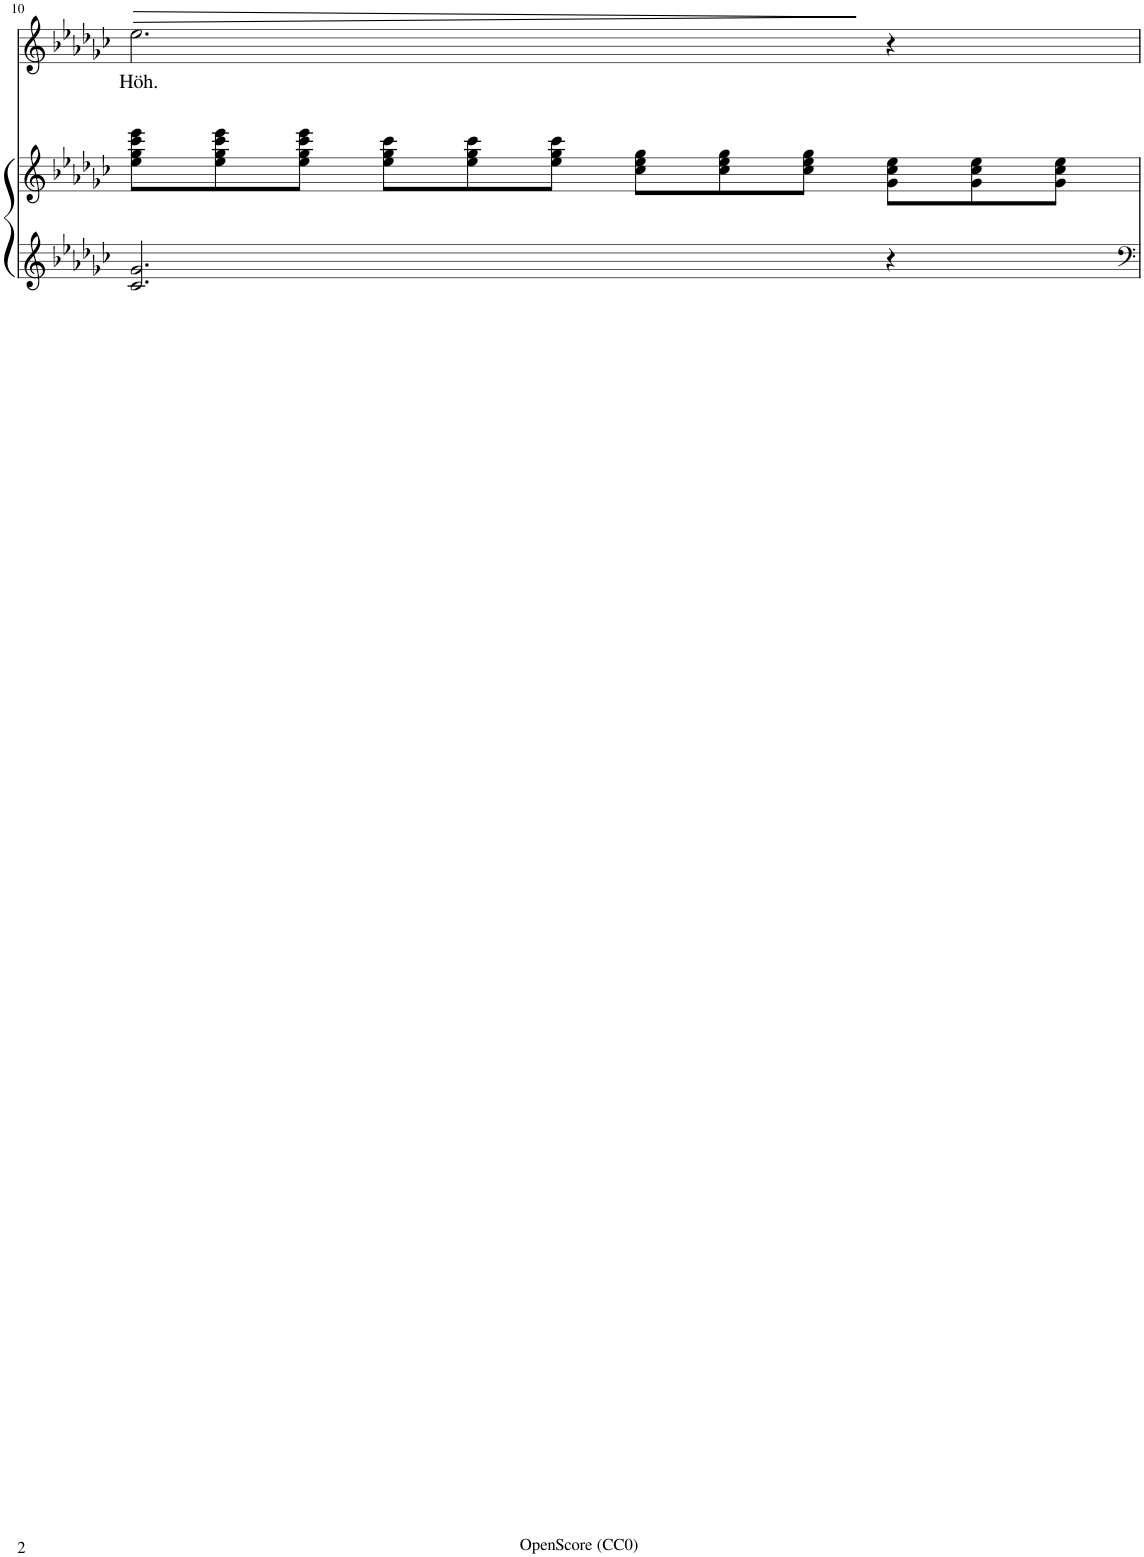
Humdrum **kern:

**kern	**kern	**kern	**text	**dynam
*part2	*part2	*part1	*part1	*part1
*staff3	*staff2	*staff1	*staff1	*staff1
*I"Pianoforte	*	*I"Singstimme Voice	*	*
*I'Pno	*	*	*	*
!!LO:PB:g=z
*clefG2	*clefG2	*clefG2	*	*
*k[b-e-a-d-g-c-]	*k[b-e-a-d-g-c-]	*k[b-e-a-d-g-c-]	*	*
*M4/4	*M4/4	*M4/4	*	*
*met(c)	*met(c)	*met(c)	*	*
*	*Xtuplet	*	*	*
=10	=10	=10	=10	=10
!	!	!	!LO:LY:b	!LO:HP:b
2.c-/ 2.g-/	12ee-\ 12gg-\ 12ccc-\ 12eee-\L	2.ee-\	Höh.	>
.	12ee-\ 12gg-\ 12ccc-\ 12eee-\	.	.	.
.	12ee-\ 12gg-\ 12ccc-\ 12eee-\J	.	.	.
.	12ee-\ 12gg-\ 12ccc-\L	.	.	.
.	12ee-\ 12gg-\ 12ccc-\	.	.	.
.	12ee-\ 12gg-\ 12ccc-\J	.	.	.
.	12cc-\ 12ee-\ 12gg-\L	.	.	.
.	12cc-\ 12ee-\ 12gg-\	.	.	.
.	12cc-\ 12ee-\ 12gg-\J	.	.	.
4r	12g-\ 12cc-\ 12ee-\L	4r	.	]
.	12g-\ 12cc-\ 12ee-\	.	.	.
.	12g-\ 12cc-\ 12ee-\J	.	.	.
=	=	=	=	=
*-	*-	*-	*-	*-
